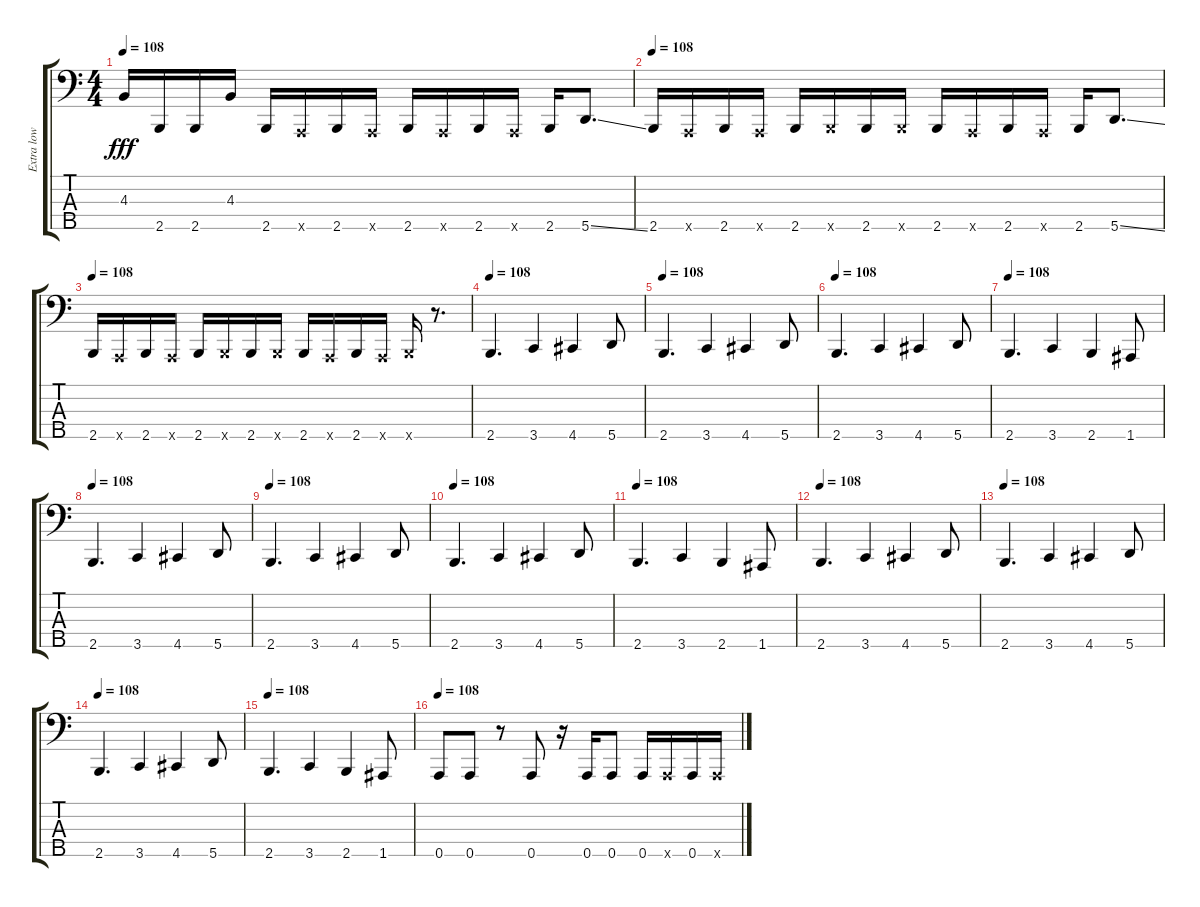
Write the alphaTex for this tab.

\track ("Extra low sound" "Extra low ") {instrument electricbassfinger}
\staff {score tabs}
\tuning (F2 C2 G1 D1 A0) {hide}
\ts (4 4)
\tempo 108
\clef f4
\ks c
4.3.16{dy fff} 2.5.16 2.5.16 4.3.16 2.5.16 0.5{x}.16 2.5.16 0.5{x}.16 2.5.16 0.5{x}.16 2.5.16 0.5{x}.16 2.5.16 5.5{ss}.8{d} |
\tempo 108
2.5.16 0.5{x}.16 2.5.16 0.5{x}.16 2.5.16 2.5{x}.16 2.5.16 2.5{x}.16 2.5.16 0.5{x}.16 2.5.16 0.5{x}.16 2.5.16 5.5{ss}.8{d} |
\tempo 108
2.5.16 0.5{x}.16 2.5.16 0.5{x}.16 2.5.16 2.5{x}.16 2.5.16 2.5{x}.16 2.5.16 0.5{x}.16 2.5.16 0.5{x}.16 2.5{x}.16 r.8{d} |
\tempo 108
2.5.4{d} 3.5.4 4.5.4 5.5.8 |
\tempo 108
2.5.4{d} 3.5.4 4.5.4 5.5.8 |
\tempo 108
2.5.4{d} 3.5.4 4.5.4 5.5.8 |
\tempo 108
2.5.4{d} 3.5.4 2.5.4 1.5.8 |
\tempo 108
2.5.4{d} 3.5.4 4.5.4 5.5.8 |
\tempo 108
2.5.4{d} 3.5.4 4.5.4 5.5.8 |
\tempo 108
2.5.4{d} 3.5.4 4.5.4 5.5.8 |
\tempo 108
2.5.4{d} 3.5.4 2.5.4 1.5.8 |
\tempo 108
2.5.4{d} 3.5.4 4.5.4 5.5.8 |
\tempo 108
2.5.4{d} 3.5.4 4.5.4 5.5.8 |
\tempo 108
2.5.4{d} 3.5.4 4.5.4 5.5.8 |
\tempo 108
2.5.4{d} 3.5.4 2.5.4 1.5.8 |
\tempo 108
0.5.8 0.5.8 r.8 0.5.8 r.16 0.5.16 0.5.8 0.5.16 0.5{x}.16 0.5.16 0.5{x}.16
